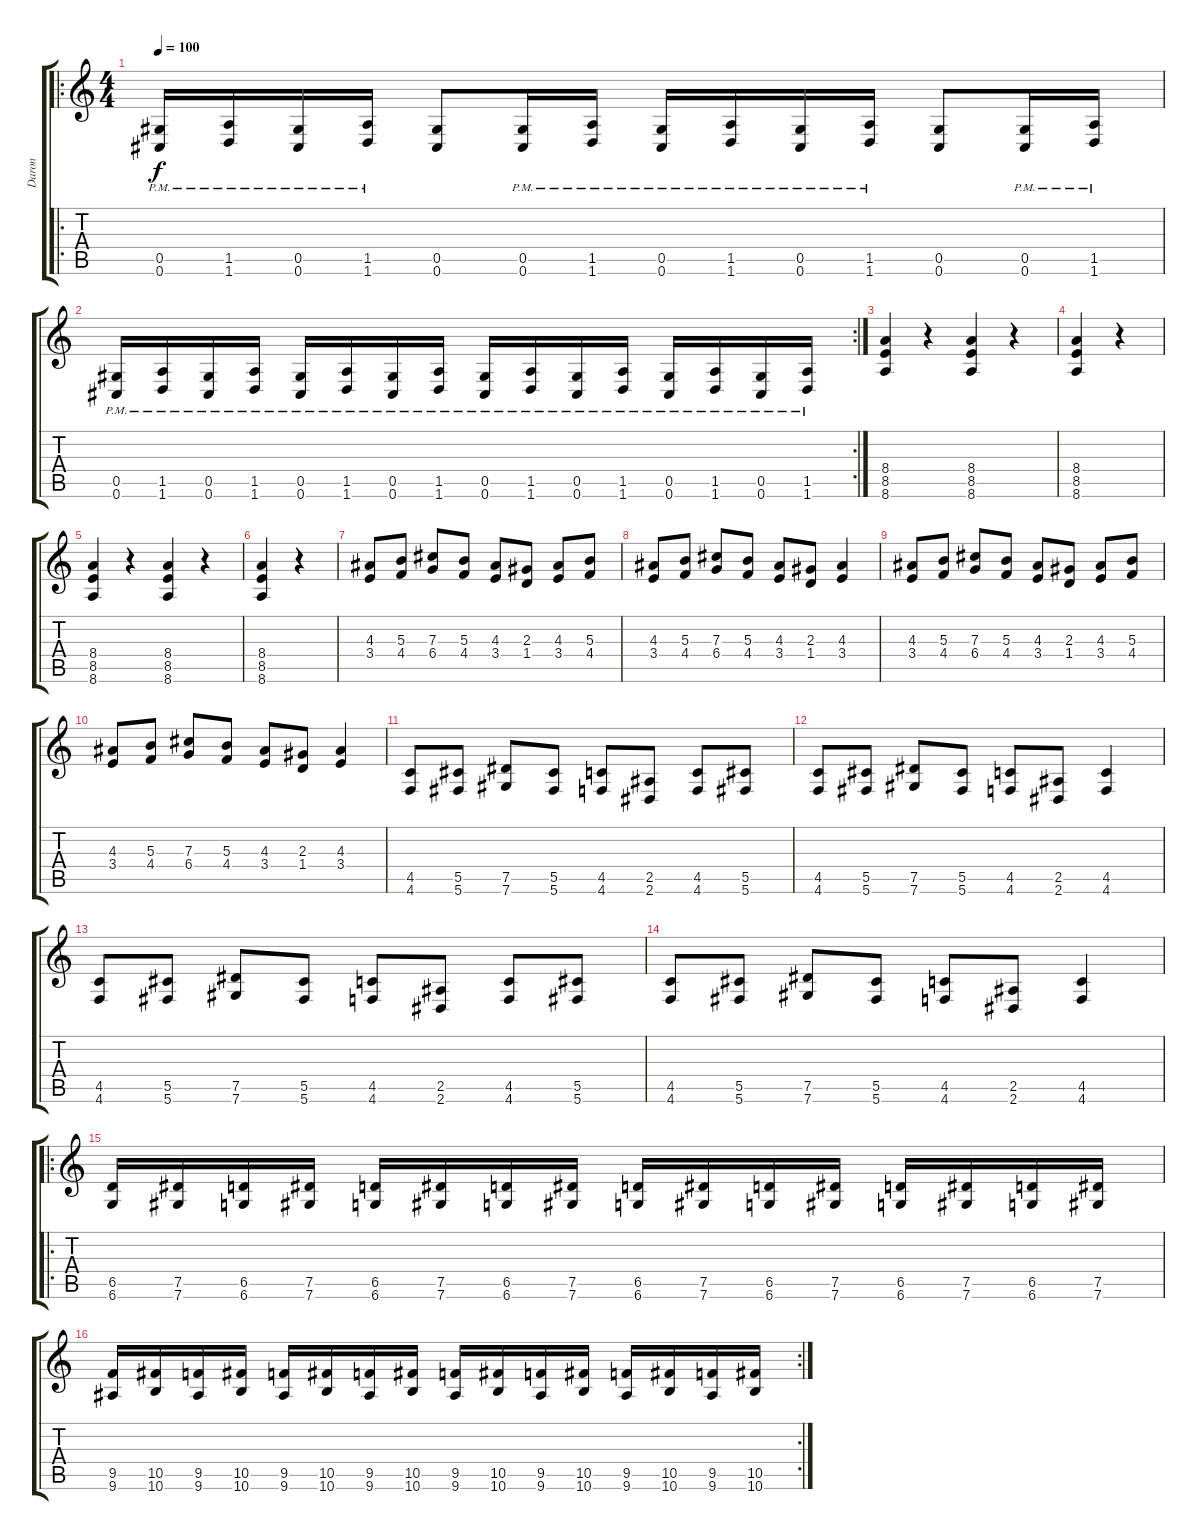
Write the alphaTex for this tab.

\track ("Daron" "Daron") {instrument overdrivenguitar}
\staff {score tabs}
\tuning (Eb4 Bb3 Gb3 Db3 Ab2 Db2) {hide}
\ro
\ts (4 4)
\tempo 100
\clef g2
\ks c
(0.5{pm} 0.6{pm}).16{dy f} (1.5{pm} 1.6{pm}).16 (0.5{pm} 0.6{pm}).16 (1.5{pm} 1.6{pm}).16 (0.5 0.6).8 (0.5{pm} 0.6{pm}).16 (1.5{pm} 1.6{pm}).16 (0.5{pm} 0.6{pm}).16 (1.5{pm} 1.6{pm}).16 (0.5{pm} 0.6{pm}).16 (1.5{pm} 1.6{pm}).16 (0.5 0.6).8 (0.5{pm} 0.6{pm}).16 (1.5{pm} 1.6{pm}).16 |
\rc 2
(0.5{pm} 0.6{pm}).16 (1.5{pm} 1.6{pm}).16 (0.5{pm} 0.6{pm}).16 (1.5{pm} 1.6{pm}).16 (0.5{pm} 0.6{pm}).16 (1.5{pm} 1.6{pm}).16 (0.5{pm} 0.6{pm}).16 (1.5{pm} 1.6{pm}).16 (0.5{pm} 0.6{pm}).16 (1.5{pm} 1.6{pm}).16 (0.5{pm} 0.6{pm}).16 (1.5{pm} 1.6{pm}).16 (0.5{pm} 0.6{pm}).16 (1.5{pm} 1.6{pm}).16 (0.5{pm} 0.6{pm}).16 (1.5{pm} 1.6{pm}).16 |
(8.4 8.5 8.6).4 r.4 (8.4 8.5 8.6).4 r.4 |
(8.4 8.5 8.6).4 r.4 |
(8.4 8.5 8.6).4 r.4 (8.4 8.5 8.6).4 r.4 |
(8.4 8.5 8.6).4 r.4 |
(4.3 3.4).8 (5.3 4.4).8 (7.3 6.4).8 (5.3 4.4).8 (4.3 3.4).8 (2.3 1.4).8 (4.3 3.4).8 (5.3 4.4).8 |
(4.3 3.4).8 (5.3 4.4).8 (7.3 6.4).8 (5.3 4.4).8 (4.3 3.4).8 (2.3 1.4).8 (4.3 3.4).4 |
(4.3 3.4).8 (5.3 4.4).8 (7.3 6.4).8 (5.3 4.4).8 (4.3 3.4).8 (2.3 1.4).8 (4.3 3.4).8 (5.3 4.4).8 |
(4.3 3.4).8 (5.3 4.4).8 (7.3 6.4).8 (5.3 4.4).8 (4.3 3.4).8 (2.3 1.4).8 (4.3 3.4).4 |
(4.5 4.6).8 (5.5 5.6).8 (7.5 7.6).8 (5.5 5.6).8 (4.5 4.6).8 (2.5 2.6).8 (4.5 4.6).8 (5.5 5.6).8 |
(4.5 4.6).8 (5.5 5.6).8 (7.5 7.6).8 (5.5 5.6).8 (4.5 4.6).8 (2.5 2.6).8 (4.5 4.6).4 |
(4.5 4.6).8 (5.5 5.6).8 (7.5 7.6).8 (5.5 5.6).8 (4.5 4.6).8 (2.5 2.6).8 (4.5 4.6).8 (5.5 5.6).8 |
(4.5 4.6).8 (5.5 5.6).8 (7.5 7.6).8 (5.5 5.6).8 (4.5 4.6).8 (2.5 2.6).8 (4.5 4.6).4 |
\ro
(6.5 6.6).16 (7.5 7.6).16 (6.5 6.6).16 (7.5 7.6).16 (6.5 6.6).16 (7.5 7.6).16 (6.5 6.6).16 (7.5 7.6).16 (6.5 6.6).16 (7.5 7.6).16 (6.5 6.6).16 (7.5 7.6).16 (6.5 6.6).16 (7.5 7.6).16 (6.5 6.6).16 (7.5 7.6).16 |
\rc 2
(9.5 9.6).16 (10.5 10.6).16 (9.5 9.6).16 (10.5 10.6).16 (9.5 9.6).16 (10.5 10.6).16 (9.5 9.6).16 (10.5 10.6).16 (9.5 9.6).16 (10.5 10.6).16 (9.5 9.6).16 (10.5 10.6).16 (9.5 9.6).16 (10.5 10.6).16 (9.5 9.6).16 (10.5 10.6).16
